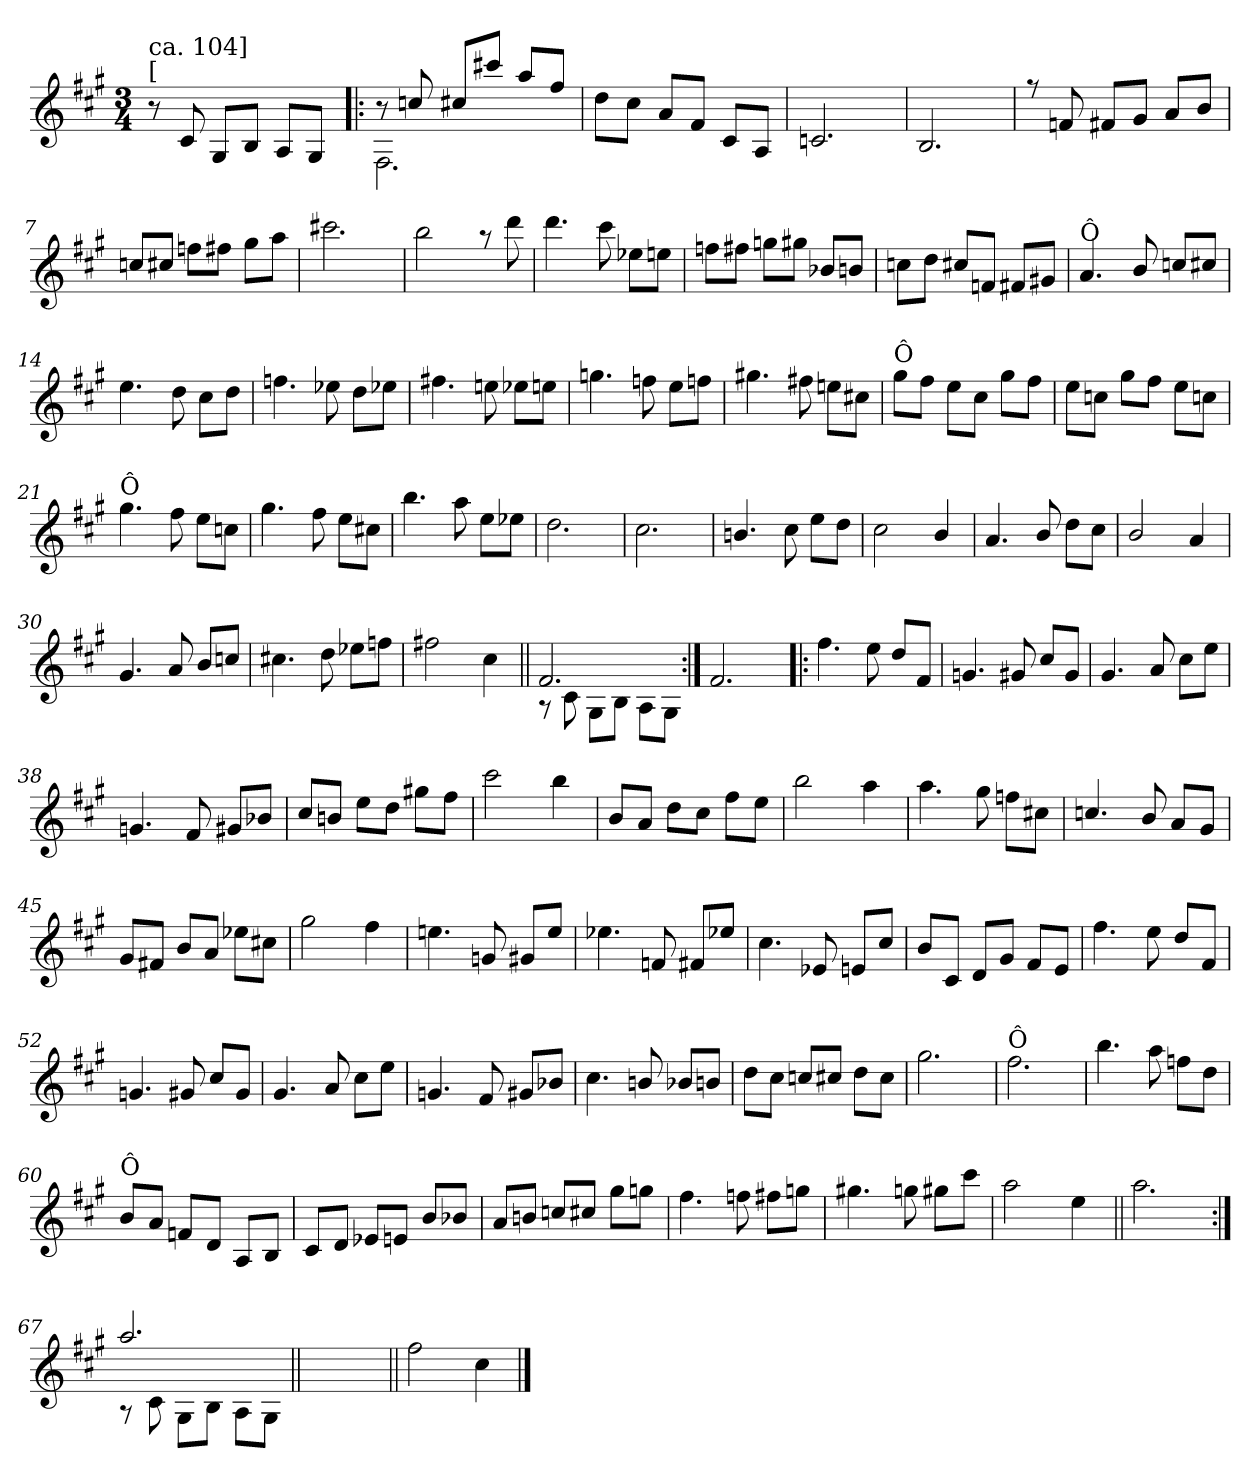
**kern
*part1
*staff1
*clefG2
*k[f#c#g#]
*A:
*M3/4
=1
!LO:TX:a:t=[
!LO:TX:a:t=ca. 104]
8r
8c#!/
8G#!/L
8B!/J
8A!/L
8G#!/J
=2!|:
*^
*	*^
8r	2.F#!\	2.ryy
8ccn/	.	.
8cc#X/L	.	.
8ccc#X/J	.	.
8aa/L	.	.
8ff#/J	.	.
*	*v	*v
=3	=3
8dd\L	2.ryy
8cc#\J	.
8a/L	.
8f#/J	.
8c#/L	.
8A/J	.
=4	=4
2.cn/	2.ryy
!!LO:LB:g=z	!!
=5	=5
2.B/	2.ryy
=6	=6
8ree	2ryy
8fn/	.
8f#X/L	.
8g#/J	.
8a/L	4ryy
8b/J	.
=7	=7
8ccn/L	2.ryy
8cc#X/J	.
8ffn\L	.
8ff#X\J	.
8gg#\L	.
8aa\J	.
=8	=8
2.ccc#X\	2.ryy
!!LO:LB:g=z	!!
=9	=9
2bb\	2.ryy
8rgg	.
8ddd\	.
=10	=10
4.ddd\	2.ryy
8ccc#\	.
8ee-X\L	.
8een\J	.
=11	=11
8ffn\L	2.ryy
8ff#X\J	.
8ggn\L	.
8gg#X\J	.
8b-X/L	.
8bn/J	.
=12	=12
8ccn\L	2.ryy
8dd\J	.
8cc#X/L	.
8fn/J	.
8f#X/L	.
8g#X/J	.
!!LO:LB:g=z	!!
=13	=13
!LO:TX:a:t=Ô	!
4.a/	2.ryy
8b/	.
8ccn/L	.
8cc#X/J	.
=14	=14
4.ee\	2.ryy
8dd\	.
8cc#\L	.
8dd\J	.
=15	=15
4.ffn\	2.ryy
8ee-X\	.
8dd\L	.
8ee-X\J	.
=16	=16
4.ff#X\	2.ryy
8een\	.
8ee-X\L	.
8een\J	.
!!LO:LB:g=z	!!
=17	=17
4.ggn\	2.ryy
8ffn\	.
8ee\L	.
8ffn\J	.
=18	=18
4.gg#X\	2.ryy
8ff#X\	.
8een\L	.
8cc#X\J	.
=19	=19
!LO:TX:a:t=Ô	!
8gg#\L	2.ryy
8ff#\J	.
8ee\L	.
8cc#\J	.
8gg#\L	.
8ff#\J	.
=20	=20
8ee\L	2.ryy
8ccn\J	.
8gg#\L	.
8ff#\J	.
8ee\L	.
8ccn\J	.
!!LO:LB:g=z	!!
=21	=21
!LO:TX:a:t=Ô	!
4.gg#\	2.ryy
8ff#\	.
8ee\L	.
8ccn\J	.
=22	=22
4.gg#\	2.ryy
8ff#\	.
8ee\L	.
8cc#X\J	.
=23	=23
4.bb\	2.ryy
8aa\	.
8ee\L	.
8ee-X\J	.
=24	=24
2.dd\	2.ryy
=25	=25
2.cc#\	2.ryy
!!LO:LB:g=z	!!
=26	=26
4.bn/	2.ryy
8cc#\	.
8ee\L	.
8dd\J	.
=27	=27
2cc#\	2.ryy
4b/	.
=28	=28
4.a/	2.ryy
8b/	.
8dd\L	.
8cc#\J	.
=29	=29
2b/	2.ryy
4a/	.
!!LO:LB:g=z	!!
=30	=30
4.g#/	2.ryy
8a/	.
8b/L	.
8ccn/J	.
=31	=31
4.cc#X\	2.ryy
8dd\	.
8ee-X\L	.
8ffn\J	.
=32	=32
2ff#X\	2.ryy
4cc#\	.
=33||	=33||
*	*^
2.f#/	8rA	2.ryy
.	8c#!\	.
.	8G#!\L	.
.	8B!\J	.
.	8A!\L	.
.	8G#!\J	.
*	*v	*v
=34:|!	=34:|!
2.f#/	2.ryy
!!LO:PB:g=z	!!
=35!|:	=35!|:
4.ff#\	2.ryy
8ee\	.
8dd/L	.
8f#/J	.
=36	=36
4.gn/	2.ryy
8g#X/	.
8cc#/L	.
8g#/J	.
=37	=37
4.g#/	2.ryy
8a/	.
8cc#\L	.
8ee\J	.
=38	=38
4.gn/	2.ryy
8f#/	.
8g#X/L	.
8b-X/J	.
!!LO:LB:g=z	!!
=39	=39
8cc#/L	2.ryy
8bn/J	.
8ee\L	.
8dd\J	.
8gg#X\L	.
8ff#\J	.
=40	=40
2ccc#\	2.ryy
4bb\	.
=41	=41
8b/L	2.ryy
8a/J	.
8dd\L	.
8cc#\J	.
8ff#\L	.
8ee\J	.
=42	=42
2bb\	2.ryy
4aa\	.
=43	=43
4.aa\	2.ryy
8gg#\	.
8ffn\L	.
8cc#X\J	.
!!LO:LB:g=z	!!
=44	=44
4.ccn/	2.ryy
8b/	.
8a/L	.
8g#/J	.
=45	=45
8g#/L	2.ryy
8f#X/J	.
8b/L	.
8a/J	.
8ee-X\L	.
8cc#X\J	.
=46	=46
2gg#\	2.ryy
4ff#\	.
=47	=47
4.een\	2.ryy
8gn/	.
8g#X/L	.
8ee/J	.
!!LO:LB:g=z	!!
=48	=48
4.ee-X\	2.ryy
8fn/	.
8f#X/L	.
8ee-X/J	.
=49	=49
4.cc#\	2.ryy
8e-X/	.
8en/L	.
8cc#/J	.
=50	=50
8b/L	2.ryy
8c#/J	.
8d/L	.
8g#/J	.
8f#/L	.
8e/J	.
=51	=51
4.ff#\	2.ryy
8ee\	.
8dd/L	.
8f#/J	.
!!LO:LB:g=z	!!
=52	=52
4.gn/	2.ryy
8g#X/	.
8cc#/L	.
8g#/J	.
=53	=53
4.g#/	2.ryy
8a/	.
8cc#\L	.
8ee\J	.
=54	=54
4.gn/	2.ryy
8f#/	.
8g#X/L	.
8b-X/J	.
=55	=55
4.cc#\	2.ryy
8bn/	.
8b-X/L	.
8bn/J	.
!!LO:LB:g=z	!!
=56	=56
8dd\L	2.ryy
8cc#\J	.
8ccn/L	.
8cc#X/J	.
8dd\L	.
8cc#\J	.
=57	=57
2.gg#\	2.ryy
=58	=58
!LO:TX:a:t=Ô	!
2.ff#\	2.ryy
=59	=59
4.bb\	2.ryy
8aa\	.
8ffn\L	.
8dd\J	.
=60	=60
!LO:TX:a:t=Ô	!
8b/L	2.ryy
8a/J	.
8fn/L	.
8d/J	.
8A/L	.
8B/J	.
!!LO:LB:g=z	!!
=61	=61
8c#/L	2.ryy
8d/J	.
8e-X/L	.
8en/J	.
8b/L	.
8b-X/J	.
=62	=62
8a/L	2.ryy
8bn/J	.
8ccn/L	.
8cc#X/J	.
8gg#\L	.
8ggn\J	.
=63	=63
4.ff#\	2.ryy
8ffn\	.
8ff#X\L	.
8ggn\J	.
=64	=64
4.gg#X\	2.ryy
8ggn\	.
8gg#X\L	.
8ccc#\J	.
!!LO:LB:g=z	!!
=65	=65
2aa\	2.ryy
4ee\	.
=66||	=66||
2.aa\	2.ryy
=67:|!	=67:|!
*	*^
2.aa/	8rA	2.ryy
.	8c#!\	.
.	8G#!\L	.
.	8B!\J	.
.	8A!\L	.
.	8G#!\J	.
*v	*v	*v
=67X671||
2.ryy
=68||
*^
2ff#\	2.ryy
4cc#\	.
*v	*v
==
*-
